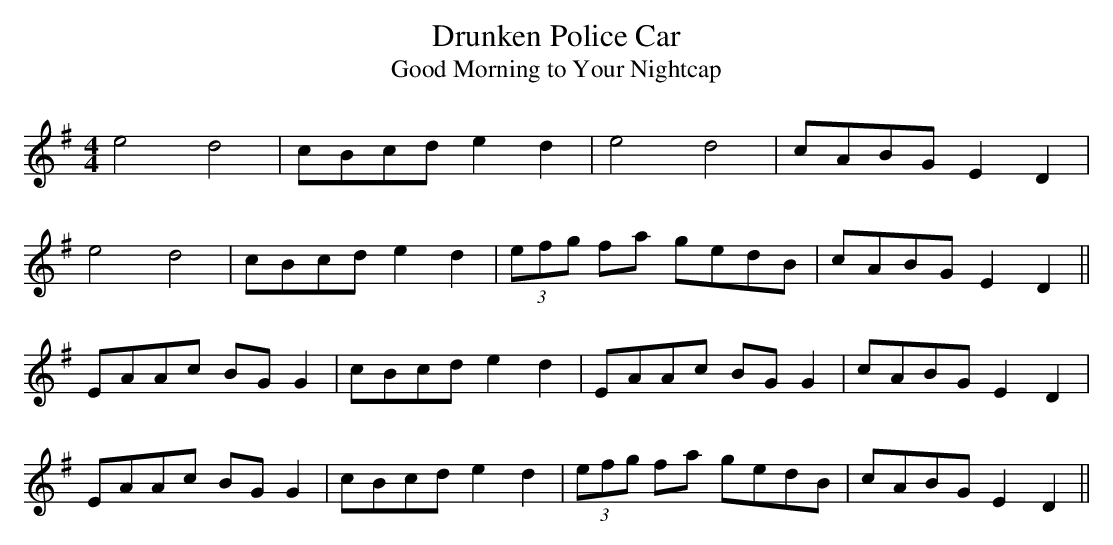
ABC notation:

X:1
T: Drunken Police Car
T: Good Morning to Your Nightcap
M: 4/4
L: 1/8
K: Ador
e4 d4|cBcd e2 d2|e4 d4|cABG E2 D2|
e4 d4|cBcd e2 d2|(3efg fa gedB|cABG E2 D2||
EAAc BG G2|cBcd e2 d2|EAAc BG G2|cABG E2 D2|
EAAc BG G2|cBcd e2 d2|(3efg fa gedB|cABG E2 D2||
